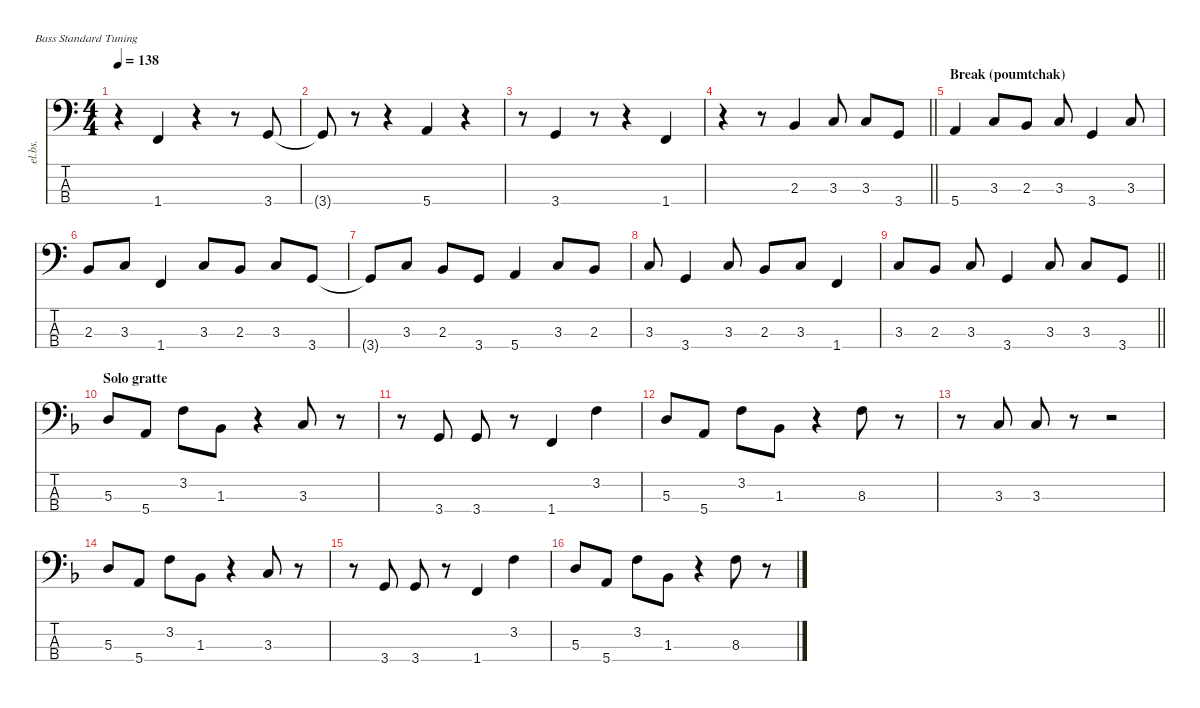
\defaultSystemsLayout 4
\hideDynamics
\bracketExtendMode nobrackets
\track ("Basse" "el.bs.") {instrument electricbassfinger}
\staff {score tabs}
\tuning (G2 D2 A1 E1)
\ts (4 4)
\tempo 138
\clef f4
\ks aminor
r.4{dy f} 1.4.4 r.4 r.8 3.4.8 |
3.4{t}.8 r.8 r.4 5.4.4 r.4 |
r.8 3.4.4 r.8 r.4 1.4.4 |
\barLineRight lightlight
r.4 r.8 2.3.4 3.3.8 3.3.8 3.4.8 |
\section ("" "Break (poumtchak)")
5.4.4 3.3.8 2.3.8 3.3.8 3.4.4 3.3.8 |
2.3.8 3.3.8 1.4.4 3.3.8 2.3.8 3.3.8 3.4.8 |
3.4{t}.8 3.3.8 2.3.8 3.4.8 5.4.4 3.3.8 2.3.8 |
3.3.8 3.4.4 3.3.8 2.3.8 3.3.8 1.4.4 |
\barLineRight lightlight
3.3.8 2.3.8 3.3.8 3.4.4 3.3.8 3.3.8 3.4.8 |
\section ("" "Solo gratte")
\ks dminor
5.3{acc forcenatural}.8 5.4{acc forcenatural}.8 3.2{acc forcenatural}.8 1.3{acc b}.8 r.4 3.3{acc forcenatural}.8 r.8 |
r.8 3.4{acc forcenatural}.8 3.4{acc forcenatural}.8 r.8 1.4{acc forcenatural}.4 3.2{acc forcenatural}.4 |
5.3{acc forcenatural}.8 5.4{acc forcenatural}.8 3.2{acc forcenatural}.8 1.3{acc b}.8 r.4 8.3{acc forcenatural}.8 r.8 |
r.8 3.3{acc forcenatural}.8 3.3{acc forcenatural}.8 r.8 r.2 |
5.3{acc forcenatural}.8 5.4{acc forcenatural}.8 3.2{acc forcenatural}.8 1.3{acc b}.8 r.4 3.3{acc forcenatural}.8 r.8 |
r.8 3.4{acc forcenatural}.8 3.4{acc forcenatural}.8 r.8 1.4{acc forcenatural}.4 3.2{acc forcenatural}.4 |
5.3{acc forcenatural}.8 5.4{acc forcenatural}.8 3.2{acc forcenatural}.8 1.3{acc b}.8 r.4 8.3{acc forcenatural}.8 r.8
